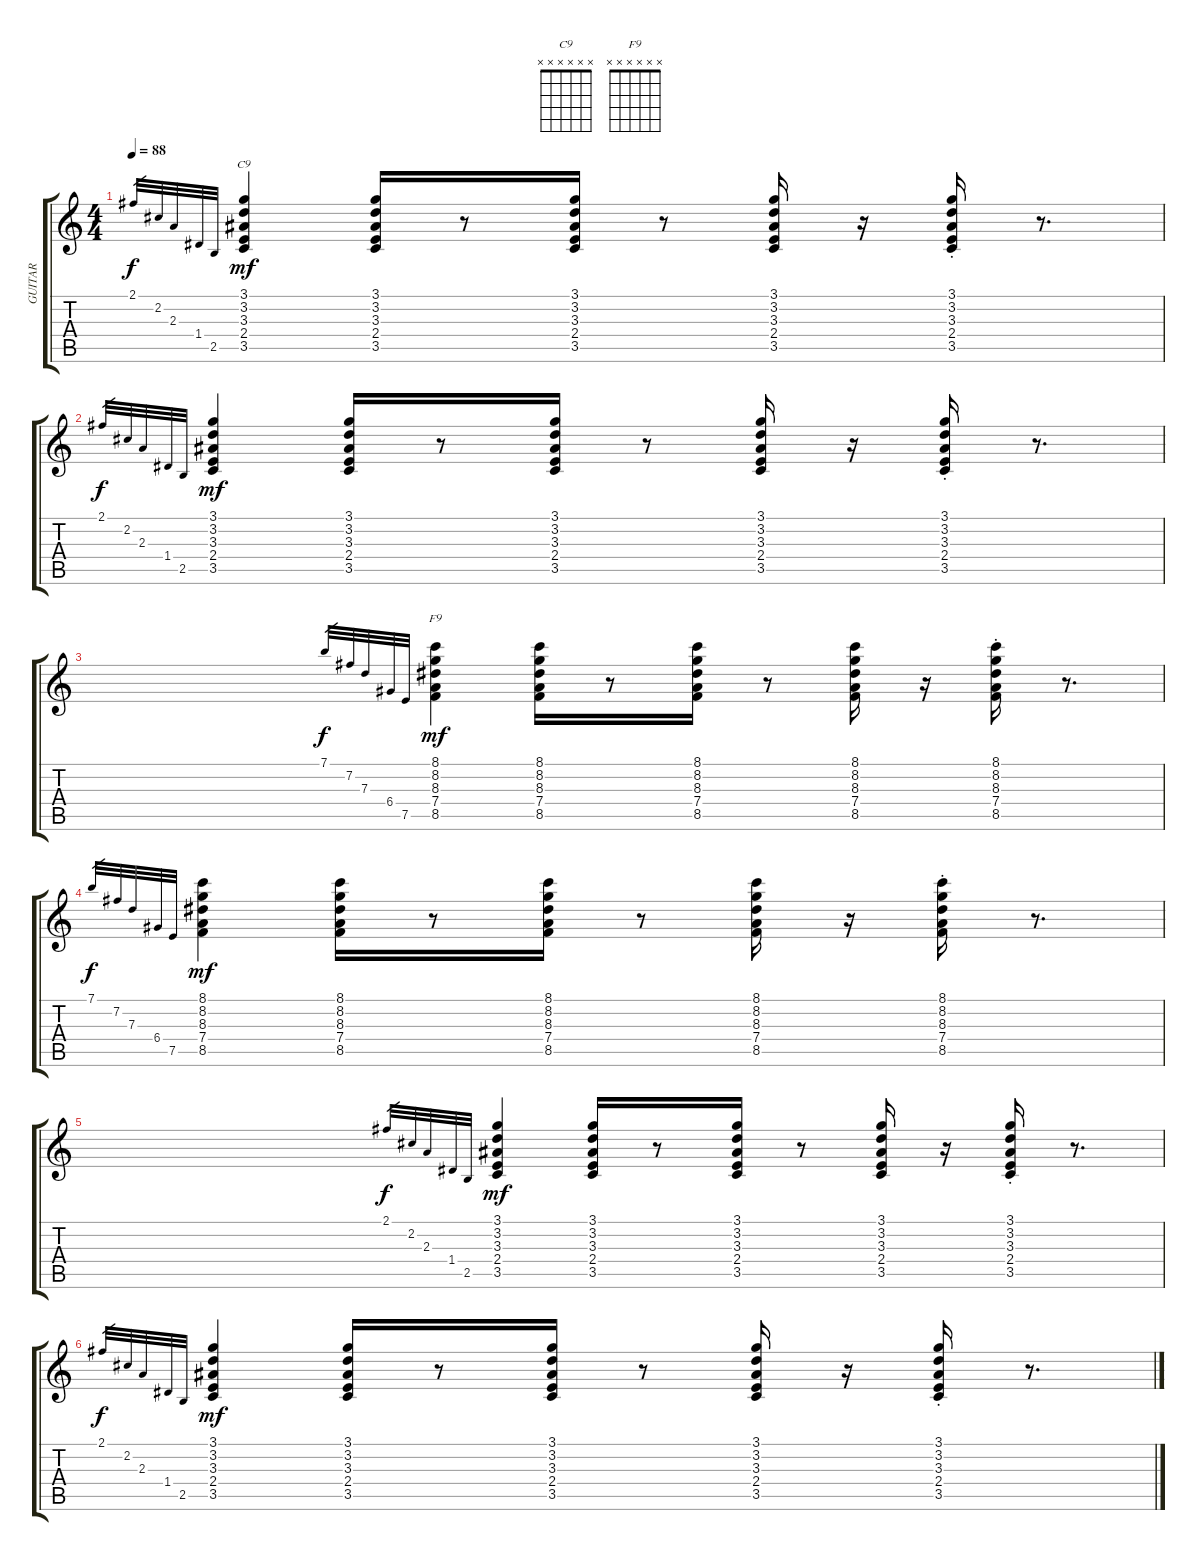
\track ("GUITAR" "GUITAR") {instrument electricguitarclean}
\staff {score tabs}
\tuning (E4 B3 G3 D3 A2 E2) {hide}
\chord ("C9" x x x x x x)
\chord ("F9" x x x x x x)
\ts (4 4)
\tempo 88
\clef g2
\ks c
2.1.32{gr dy f} 2.2.32{gr} 2.3.32{gr} 1.4.32{gr} 2.5.32{gr} (3.1 3.2 3.3 2.4 3.5).4{ch "C9" dy mf} (3.1 3.2 3.3 2.4 3.5).16 r.8 (3.1 3.2 3.3 2.4 3.5).16 r.8 (3.1 3.2 3.3 2.4 3.5).16 r.16 (3.1{st} 3.2{st} 3.3{st} 2.4{st} 3.5{st}).16 r.8{d} |
2.1.32{gr dy f} 2.2.32{gr} 2.3.32{gr} 1.4.32{gr} 2.5.32{gr} (3.1 3.2 3.3 2.4 3.5).4{dy mf} (3.1 3.2 3.3 2.4 3.5).16 r.8 (3.1 3.2 3.3 2.4 3.5).16 r.8 (3.1 3.2 3.3 2.4 3.5).16 r.16 (3.1{st} 3.2{st} 3.3{st} 2.4{st} 3.5{st}).16 r.8{d} |
7.1.32{gr dy f} 7.2.32{gr} 7.3.32{gr} 6.4.32{gr} 7.5.32{gr} (8.1 8.2 8.3 7.4 8.5).4{ch "F9" dy mf} (8.1 8.2 8.3 7.4 8.5).16 r.8 (8.1 8.2 8.3 7.4 8.5).16 r.8 (8.1 8.2 8.3 7.4 8.5).16 r.16 (8.1{st} 8.2{st} 8.3{st} 7.4{st} 8.5{st}).16 r.8{d} |
7.1.32{gr dy f} 7.2.32{gr} 7.3.32{gr} 6.4.32{gr} 7.5.32{gr} (8.1 8.2 8.3 7.4 8.5).4{dy mf} (8.1 8.2 8.3 7.4 8.5).16 r.8 (8.1 8.2 8.3 7.4 8.5).16 r.8 (8.1 8.2 8.3 7.4 8.5).16 r.16 (8.1{st} 8.2{st} 8.3{st} 7.4{st} 8.5{st}).16 r.8{d} |
2.1.32{gr dy f} 2.2.32{gr} 2.3.32{gr} 1.4.32{gr} 2.5.32{gr} (3.1 3.2 3.3 2.4 3.5).4{dy mf} (3.1 3.2 3.3 2.4 3.5).16 r.8 (3.1 3.2 3.3 2.4 3.5).16 r.8 (3.1 3.2 3.3 2.4 3.5).16 r.16 (3.1{st} 3.2{st} 3.3{st} 2.4{st} 3.5{st}).16 r.8{d} |
2.1.32{gr dy f} 2.2.32{gr} 2.3.32{gr} 1.4.32{gr} 2.5.32{gr} (3.1 3.2 3.3 2.4 3.5).4{dy mf} (3.1 3.2 3.3 2.4 3.5).16 r.8 (3.1 3.2 3.3 2.4 3.5).16 r.8 (3.1 3.2 3.3 2.4 3.5).16 r.16 (3.1{st} 3.2{st} 3.3{st} 2.4{st} 3.5{st}).16 r.8{d}
